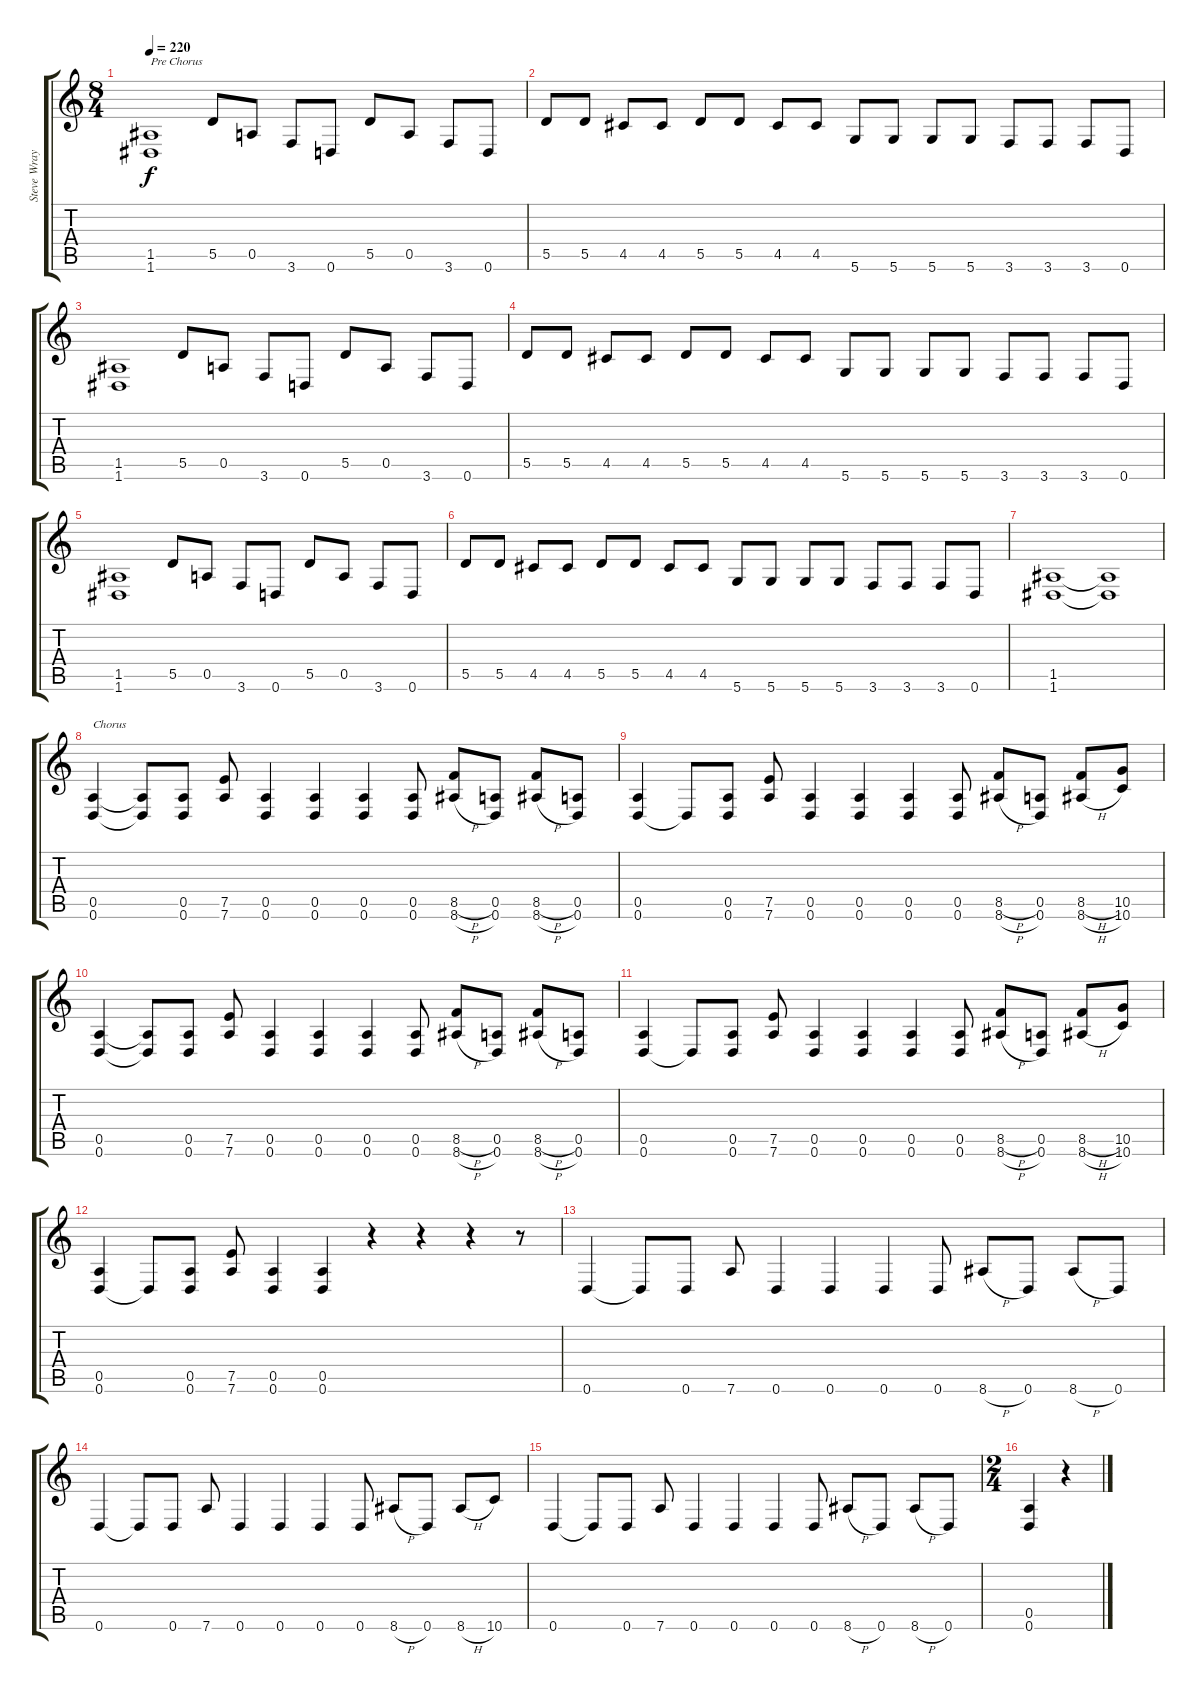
\track ("Steve Wray" "Steve Wray") {instrument distortionguitar}
\staff {score tabs}
\tuning (E4 B3 G3 D3 A2 D2) {hide}
\ts (8 4)
\tempo 220
\clef g2
\ks c
(1.5 1.6).1{txt "Pre Chorus" dy f} 5.5.8 0.5.8 3.6.8 0.6.8 5.5.8 0.5.8 3.6.8 0.6.8 |
5.5.8 5.5.8 4.5.8 4.5.8 5.5.8 5.5.8 4.5.8 4.5.8 5.6.8 5.6.8 5.6.8 5.6.8 3.6.8 3.6.8 3.6.8 0.6.8 |
(1.5 1.6).1 5.5.8 0.5.8 3.6.8 0.6.8 5.5.8 0.5.8 3.6.8 0.6.8 |
5.5.8 5.5.8 4.5.8 4.5.8 5.5.8 5.5.8 4.5.8 4.5.8 5.6.8 5.6.8 5.6.8 5.6.8 3.6.8 3.6.8 3.6.8 0.6.8 |
(1.5 1.6).1 5.5.8 0.5.8 3.6.8 0.6.8 5.5.8 0.5.8 3.6.8 0.6.8 |
5.5.8 5.5.8 4.5.8 4.5.8 5.5.8 5.5.8 4.5.8 4.5.8 5.6.8 5.6.8 5.6.8 5.6.8 3.6.8 3.6.8 3.6.8 0.6.8 |
(1.5 1.6).1 (1.5{t} 1.6{t}).1 |
(0.5 0.6).4{txt "Chorus"} (0.5{t} 0.6{t}).8 (0.5 0.6).8 (7.5 7.6).8 (0.5 0.6).4 (0.5 0.6).4 (0.5 0.6).4 (0.5 0.6).8 (8.5{h} 8.6{h}).8 (0.5 0.6).8 (8.5{h} 8.6{h}).8 (0.5 0.6).8 |
(0.5 0.6).4 0.6{t}.8 (0.5 0.6).8 (7.5 7.6).8 (0.5 0.6).4 (0.5 0.6).4 (0.5 0.6).4 (0.5 0.6).8 (8.5{h} 8.6{h}).8 (0.5 0.6).8 (8.5{h} 8.6{h}).8 (10.5 10.6).8 |
(0.5 0.6).4 (0.5{t} 0.6{t}).8 (0.5 0.6).8 (7.5 7.6).8 (0.5 0.6).4 (0.5 0.6).4 (0.5 0.6).4 (0.5 0.6).8 (8.5{h} 8.6{h}).8 (0.5 0.6).8 (8.5{h} 8.6{h}).8 (0.5 0.6).8 |
(0.5 0.6).4 0.6{t}.8 (0.5 0.6).8 (7.5 7.6).8 (0.5 0.6).4 (0.5 0.6).4 (0.5 0.6).4 (0.5 0.6).8 (8.5{h} 8.6{h}).8 (0.5 0.6).8 (8.5{h} 8.6{h}).8 (10.5 10.6).8 |
(0.5 0.6).4 0.6{t}.8 (0.5 0.6).8 (7.5 7.6).8 (0.5 0.6).4 (0.5 0.6).4 r.4 r.4 r.4 r.8 |
0.6.4 0.6{t}.8 0.6.8 7.6.8 0.6.4 0.6.4 0.6.4 0.6.8 8.6{h}.8 0.6.8 8.6{h}.8 0.6.8 |
0.6.4 0.6{t}.8 0.6.8 7.6.8 0.6.4 0.6.4 0.6.4 0.6.8 8.6{h}.8 0.6.8 8.6{h}.8 10.6.8 |
0.6.4 0.6{t}.8 0.6.8 7.6.8 0.6.4 0.6.4 0.6.4 0.6.8 8.6{h}.8 0.6.8 8.6{h}.8 0.6.8 |
\ts (2 4)
(0.5 0.6).4 r.4
